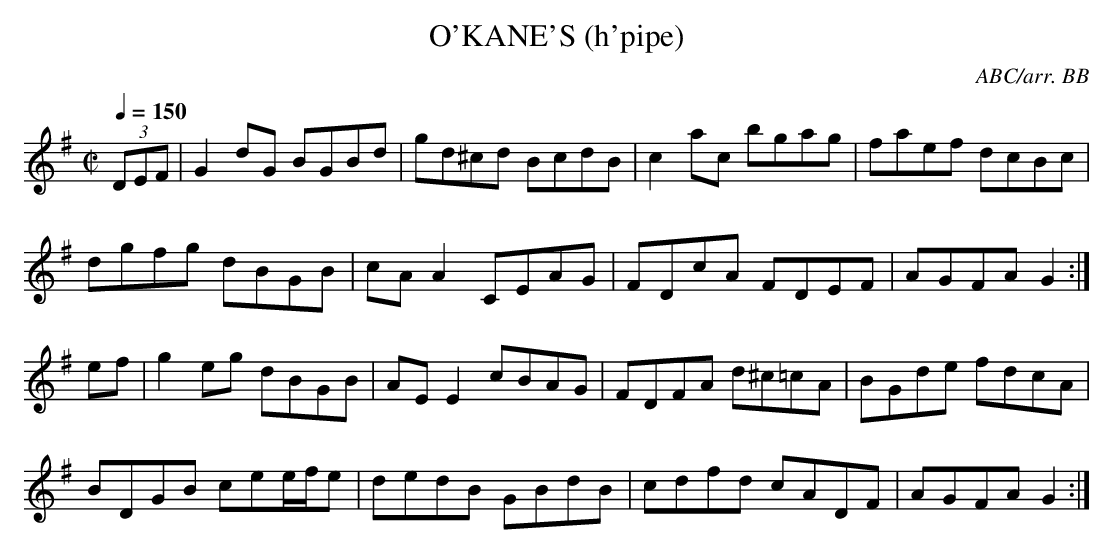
X:1
T:O'KANE'S (h'pipe)
C:ABC/arr. BB
M:C|
Q:1/4=150
L:1/8
K:G
(3DEF|G2dG BGBd|gd^cd BcdB|c2ac bgag|faef dcBc|
dgfg dBGB|cAA2 CEAG|FDcA FDEF|AGFA G2 :|
ef|g2eg dBGB|AEE2 cBAG|FDFA d^c=cA|BGde fdcA|
BDGB cee/f/e|dedB GBdB|cdfd cADF|AGFA G2 :|
